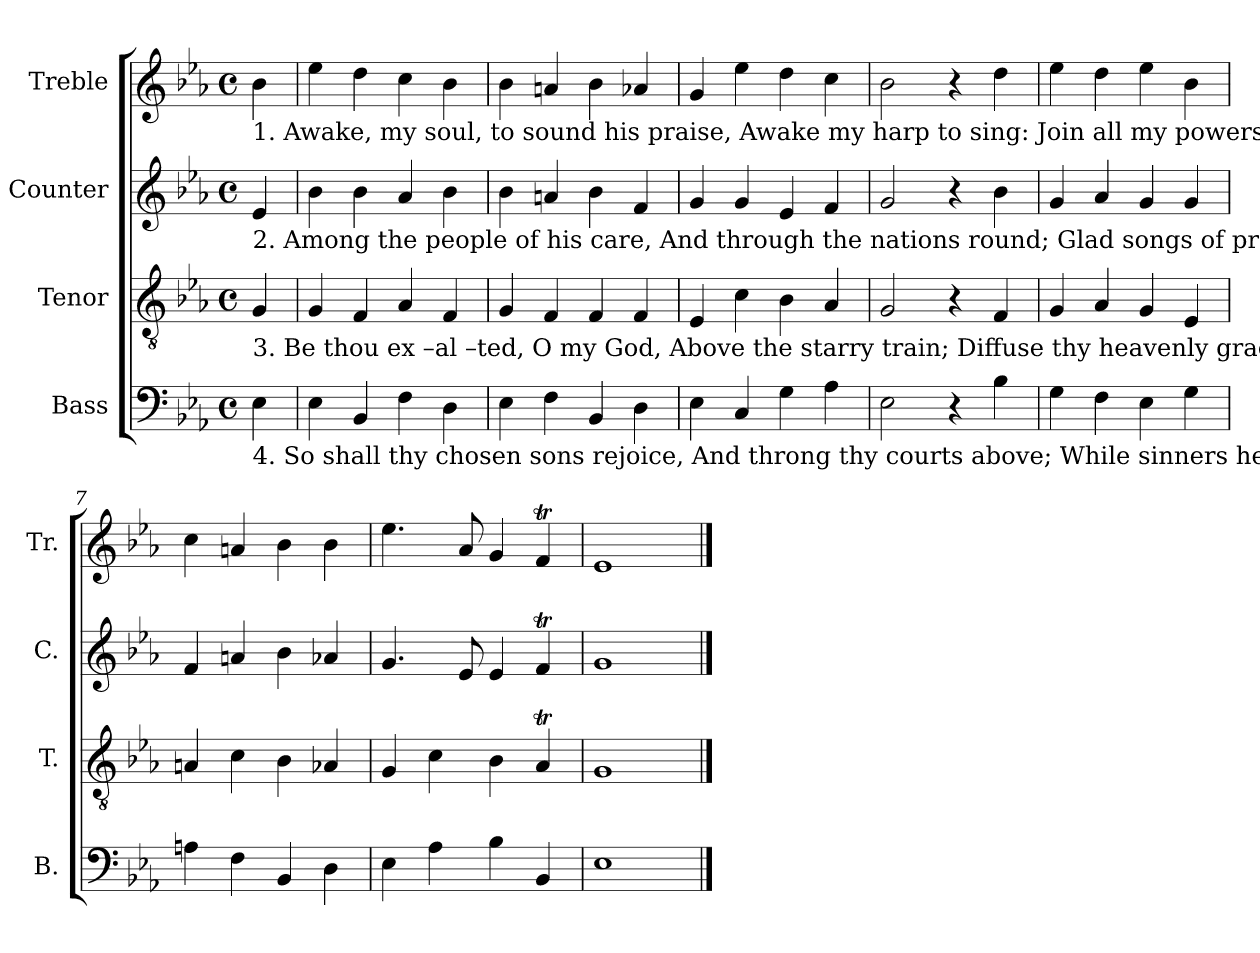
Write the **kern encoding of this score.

**kern	**kern	**kern	**kern
*part4	*part3	*part2	*part1
*staff4	*staff3	*staff2	*staff1
*I"Bass	*I"Tenor	*I"Counter	*I"Treble
*I'B.	*I'T.	*I'C.	*I'Tr.
*clefF4	*clefGv2	*clefG2	*clefG2
*k[b-e-a-]	*k[b-e-a-]	*k[b-e-a-]	*k[b-e-a-]
*M4/4	*M4/4	*M4/4	*M4/4
*met(c)	*met(c)	*met(c)	*met(c)
*MM100	*MM100	*MM100	*MM100
=1	=1	=1	=1
!	!	!	!LO:TX:b:t=1. Awake, my soul, to sound his praise,  Awake my harp to sing&colon;  Join  all  my  powers the song to raise,  And morning  incense bring.
!	!	!LO:TX:b:t=2. Among the people of his care,   And through the nations round;  Glad songs of praise will I prepare,  And there his name resound.	!
!	!LO:TX:b:t=3. Be thou  ex –al –ted,      O  my God,    Above the  starry train;   Diffuse thy heavenly grace abroad,  And teach the world thy reign.	!	!
!LO:TX:b:t=4. So shall  thy chosen sons rejoice,  And throng thy courts above;  While sinners hear thy pardoning voice,  And taste redeeming love.	!	!	!
4E-\	4G/	4e-/	4b-\
=2	=2	=2	=2
4E-\	4G/	4b-\	4ee-\
4BB-/	4F/	4b-\	4dd\
4F\	4A-/	4a-/	4cc\
4D\	4F/	4b-\	4b-\
=3	=3	=3	=3
4E-\	4G/	4b-\	4b-\
4F\	4F/	4an/	4an/
4BB-/	4F/	4b-\	4b-\
4D\	4F/	4f/	4a-X/
=4	=4	=4	=4
4E-\	4E-/	4g/	4g/
4C/	4c\	4g/	4ee-\
4G\	4B-\	4e-/	4dd\
4A-\	4A-/	4f/	4cc\
=5	=5	=5	=5
2E-\	2G/	2g/	2b-\
4r	4r	4r	4r
4B-\	4F/	4b-\	4dd\
=6	=6	=6	=6
4G\	4G/	4g/	4ee-\
4F\	4A-/	4a-/	4dd\
4E-\	4G/	4g/	4ee-\
4G\	4E-/	4g/	4b-\
=7	=7	=7	=7
4An\	4An/	4f/	4cc\
4F\	4c\	4an/	4an/
4BB-/	4B-\	4b-\	4b-\
4D\	4A-X/	4a-X/	4b-\
=8	=8	=8	=8
4E-\	4G/	4.g/	4.ee-\
4A-\	4c\	.	.
.	.	8e-/	8a-/
4B-\	4B-\	4e-/	4g/
4BB-/	4A-T/	4fT/	4fT/
=9	=9	=9	=9
1E-	1G	1g	1e-
==	==	==	==
*-	*-	*-	*-
